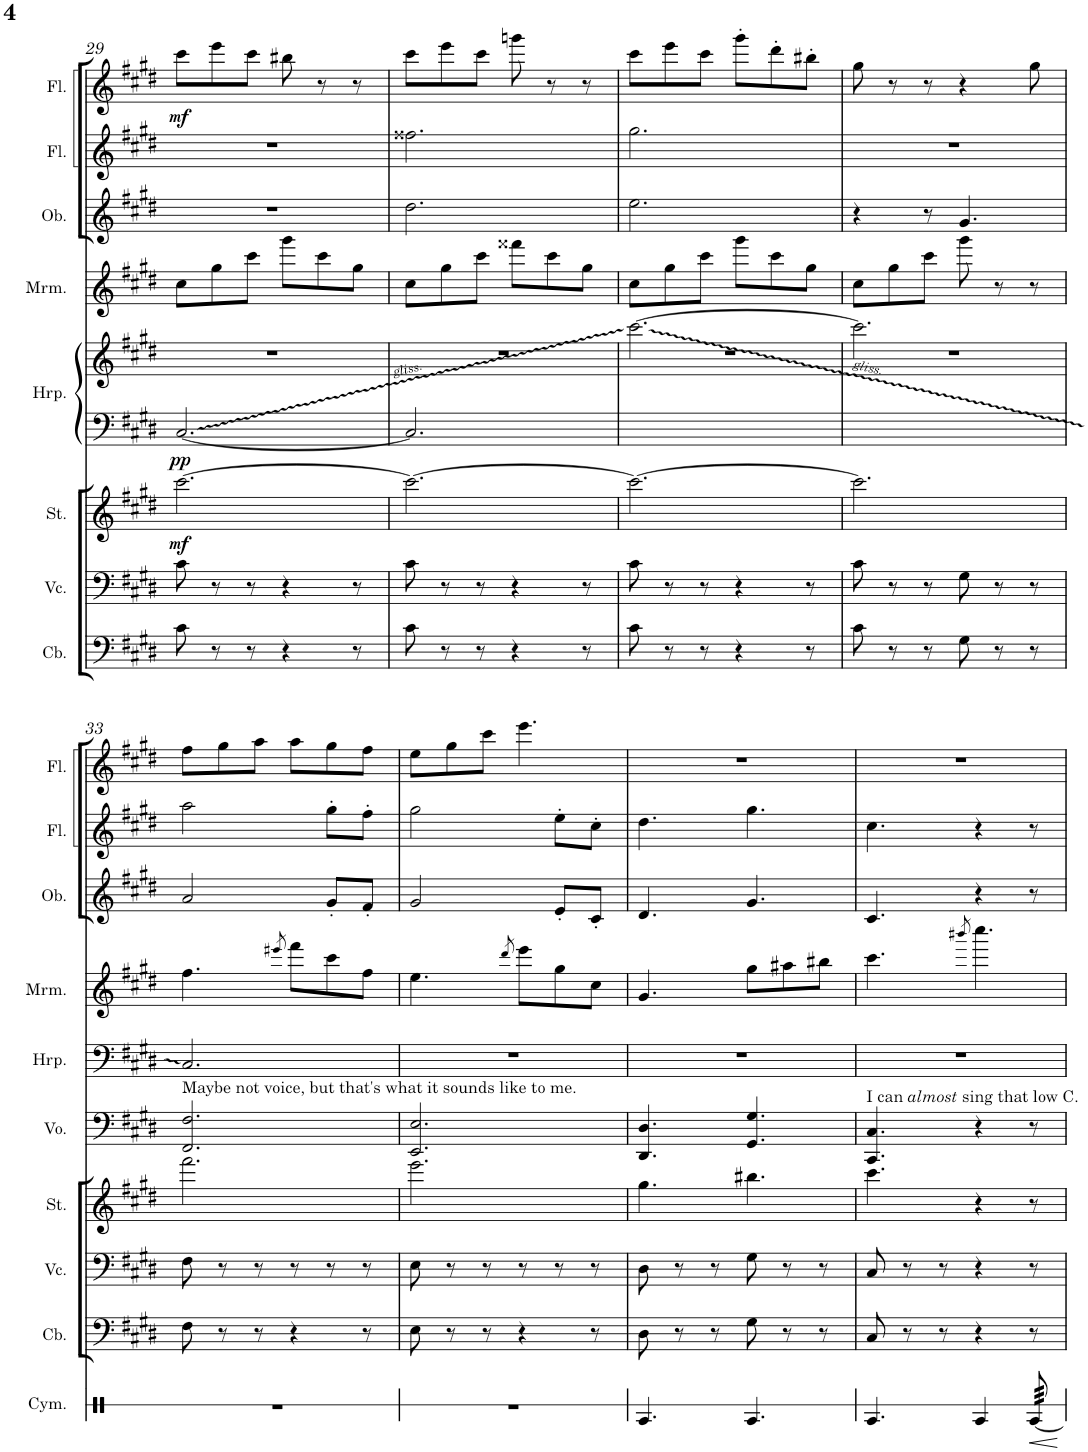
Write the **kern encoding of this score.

**kern	**kern	**kern	**dynam	**kern	**kern	**kern	**dynam	**kern	**kern	**kern	**kern	**dynam
*part9	*part8	*part7	*part7	*part6	*part5	*part5	*part5	*part4	*part3	*part2	*part1	*part1
*staff10	*staff9	*staff8	*staff8	*staff7	*staff6	*staff5	*staff5/6	*staff4	*staff3	*staff2	*staff1	*staff1
*I"Contrabass	*I"Violoncello	*I"Strings	*	*I"Voice	*I"Harp	*	*	*I"Marimba	*I"Oboe	*I"Flute	*I"Flute	*
*I'Cb.	*I'Vc.	*I'St.	*	*I'Vo.	*I'Hrp.	*	*	*I'Mrm.	*I'Ob.	*I'Fl.	*I'Fl.	*
!!LO:PB:g=z
*clefF4	*clefF4	*clefG2	*	*clefF4	*clefF4	*clefG2	*	*clefG2	*clefG2	*clefG2	*clefG2	*
*Trd7c12	*	*	*	*	*	*	*	*	*	*	*	*
*k[f#c#g#d#]	*k[f#c#g#d#]	*k[f#c#g#d#]	*	*k[f#c#g#d#]	*k[f#c#g#d#]	*k[f#c#g#d#]	*	*k[f#c#g#d#]	*k[f#c#g#d#]	*k[f#c#g#d#]	*k[f#c#g#d#]	*
*M6/8	*M6/8	*M6/8	*	*M6/8	*M6/8	*M6/8	*	*M6/8	*M6/8	*M6/8	*M6/8	*
=29	=29	=29	=29	=29	=29	=29	=29	=29	=29	=29	=29	=29
!	!	!	!LO:DY:b	!	!	!	!LO:DY:b=2	!	!	!	!	!LO:DY:b
8c#\	8c#\	[2.ccc#\	mf	2.r	[2.C#/	2.r	pp	8cc#\L	2.r	2.r	8ccc#\L	mf
8r	8r	.	.	.	.	.	.	8gg#\	.	.	8eee\	.
8r	8r	.	.	.	.	.	.	8ccc#\J	.	.	8ccc#\J	.
4r	4r	.	.	.	.	.	.	8ggg#\L	.	.	8bb#X\	.
.	.	.	.	.	.	.	.	8ccc#\	.	.	8r	.
8r	8r	.	.	.	.	.	.	8gg#\J	.	.	8r	.
=30	=30	=30	=30	=30	=30	=30	=30	=30	=30	=30	=30	=30
8c#\	8c#\	2.ccc#\_	.	2.r	2.C#/]	2.r	.	8cc#\L	2.dd#\	2.ff##X\	8ccc#\L	.
8r	8r	.	.	.	.	.	.	8gg#\	.	.	8eee\	.
8r	8r	.	.	.	.	.	.	8ccc#\J	.	.	8ccc#\J	.
4r	4r	.	.	.	.	.	.	8fff##X\L	.	.	8gggn\	.
.	.	.	.	.	.	.	.	8ccc#\	.	.	8r	.
8r	8r	.	.	.	.	.	.	8gg#\J	.	.	8r	.
=31	=31	=31	=31	=31	=31	=31	=31	=31	=31	=31	=31	=31
*	*	*	*	*	*	*^	*	*	*	*	*	*
8c#\	8c#\	2.ccc#\_	.	2.r	2.ryy	2.r	[2.ccc#\	.	8cc#\L	2.ee\	2.gg#\	8ccc#\L	.
8r	8r	.	.	.	.	.	.	.	8gg#\	.	.	8eee\	.
8r	8r	.	.	.	.	.	.	.	8ccc#\J	.	.	8ccc#\J	.
4r	4r	.	.	.	.	.	.	.	8ggg#\L	.	.	8ggg#'\L	.
.	.	.	.	.	.	.	.	.	8ccc#\	.	.	8ddd#'\	.
8r	8r	.	.	.	.	.	.	.	8gg#\J	.	.	8bb#X'\J	.
=32	=32	=32	=32	=32	=32	=32	=32	=32	=32	=32	=32	=32	=32
8c#\	8c#\	2.ccc#\]	.	2.r	2.ryy	2.r	2.ccc#\]	.	8cc#\L	4r	2.r	8gg#\	.
8r	8r	.	.	.	.	.	.	.	8gg#\	.	.	8r	.
8r	8r	.	.	.	.	.	.	.	8ccc#\J	8r	.	8r	.
8G#\	8G#\	.	.	.	.	.	.	.	8ggg#\	4.g#/	.	4r	.
8r	8r	.	.	.	.	.	.	.	8r	.	.	.	.
8r	8r	.	.	.	.	.	.	.	8r	.	.	8gg#\	.
*	*	*	*	*	*	*v	*v	*	*	*	*	*	*
!!LO:LB:g=z
=33	=33	=33	=33	=33	=33	=33	=33	=33	=33	=33	=33	=33
!	!	!	!	!LO:TX:a:t=Maybe not voice, but that's what it sounds like to me.	!	!	!	!	!	!	!	!
8F#\	8F#\	2.fff#\	.	2.FF#/ 2.F#/	2.C#/	2.r	.	4.ff#\	2a/	2aa\	8ff#\L	.
8r	8r	.	.	.	.	.	.	.	.	.	8gg#\	.
8r	8r	.	.	.	.	.	.	.	.	.	8aa\J	.
.	.	.	.	.	.	.	.	8qeee#X/	.	.	.	.
4r	8r	.	.	.	.	.	.	8fff#\L	.	.	8aa\L	.
.	8r	.	.	.	.	.	.	8ccc#\	8g#'/L	8gg#'\L	8gg#\	.
8r	8r	.	.	.	.	.	.	8ff#\J	8f#'/J	8ff#'\J	8ff#\J	.
=34	=34	=34	=34	=34	=34	=34	=34	=34	=34	=34	=34	=34
8E\	8E\	2.eee\	.	2.EE/ 2.E/	2.r	2.r	.	4.ee\	2g#/	2gg#\	8ee\L	.
8r	8r	.	.	.	.	.	.	.	.	.	8gg#\	.
8r	8r	.	.	.	.	.	.	.	.	.	8ccc#\J	.
.	.	.	.	.	.	.	.	8qddd#/	.	.	.	.
4r	8r	.	.	.	.	.	.	8eee\L	.	.	4.eee\	.
.	8r	.	.	.	.	.	.	8gg#\	8e'/L	8ee'\L	.	.
8r	8r	.	.	.	.	.	.	8cc#\J	8c#'/J	8cc#'\J	.	.
=35	=35	=35	=35	=35	=35	=35	=35	=35	=35	=35	=35	=35
8D#\	8D#\	4.gg#\	.	4.DD#/ 4.D#/	2.r	2.r	.	4.g#/	4.d#/	4.dd#\	2.r	.
8r	8r	.	.	.	.	.	.	.	.	.	.	.
8r	8r	.	.	.	.	.	.	.	.	.	.	.
8G#\	8G#\	4.bb#X\	.	4.GG#/ 4.G#/	.	.	.	8gg#\L	4.g#/	4.gg#\	.	.
8r	8r	.	.	.	.	.	.	8aa#X\	.	.	.	.
8r	8r	.	.	.	.	.	.	8bb#X\J	.	.	.	.
=36	=36	=36	=36	=36	=36	=36	=36	=36	=36	=36	=36	=36
!	!	!	!	!LO:TX:a:t=I can	!	!	!	!	!	!	!	!
!	!	!	!	!LO:TX:a:i:t=almost	!	!	!	!	!	!	!	!
!	!	!	!	!LO:TX:a:t=sing that low C.	!	!	!	!	!	!	!	!
8C#/	8C#/	4.ccc#\	.	4.CC#/ 4.C#/	2.r	2.r	.	4.ccc#\	4.c#/	4.cc#\	2.r	.
8r	8r	.	.	.	.	.	.	.	.	.	.	.
8r	8r	.	.	.	.	.	.	.	.	.	.	.
.	.	.	.	.	.	.	.	8qbbb#X/	.	.	.	.
4r	4r	4r	.	4r	.	.	.	4.cccc#\	4r	4r	.	.
8r	8r	8r	.	8r	.	.	.	.	8r	8r	.	.
=	=	=	=	=	=	=	=	=	=	=	=	=
*-	*-	*-	*-	*-	*-	*-	*-	*-	*-	*-	*-	*-
